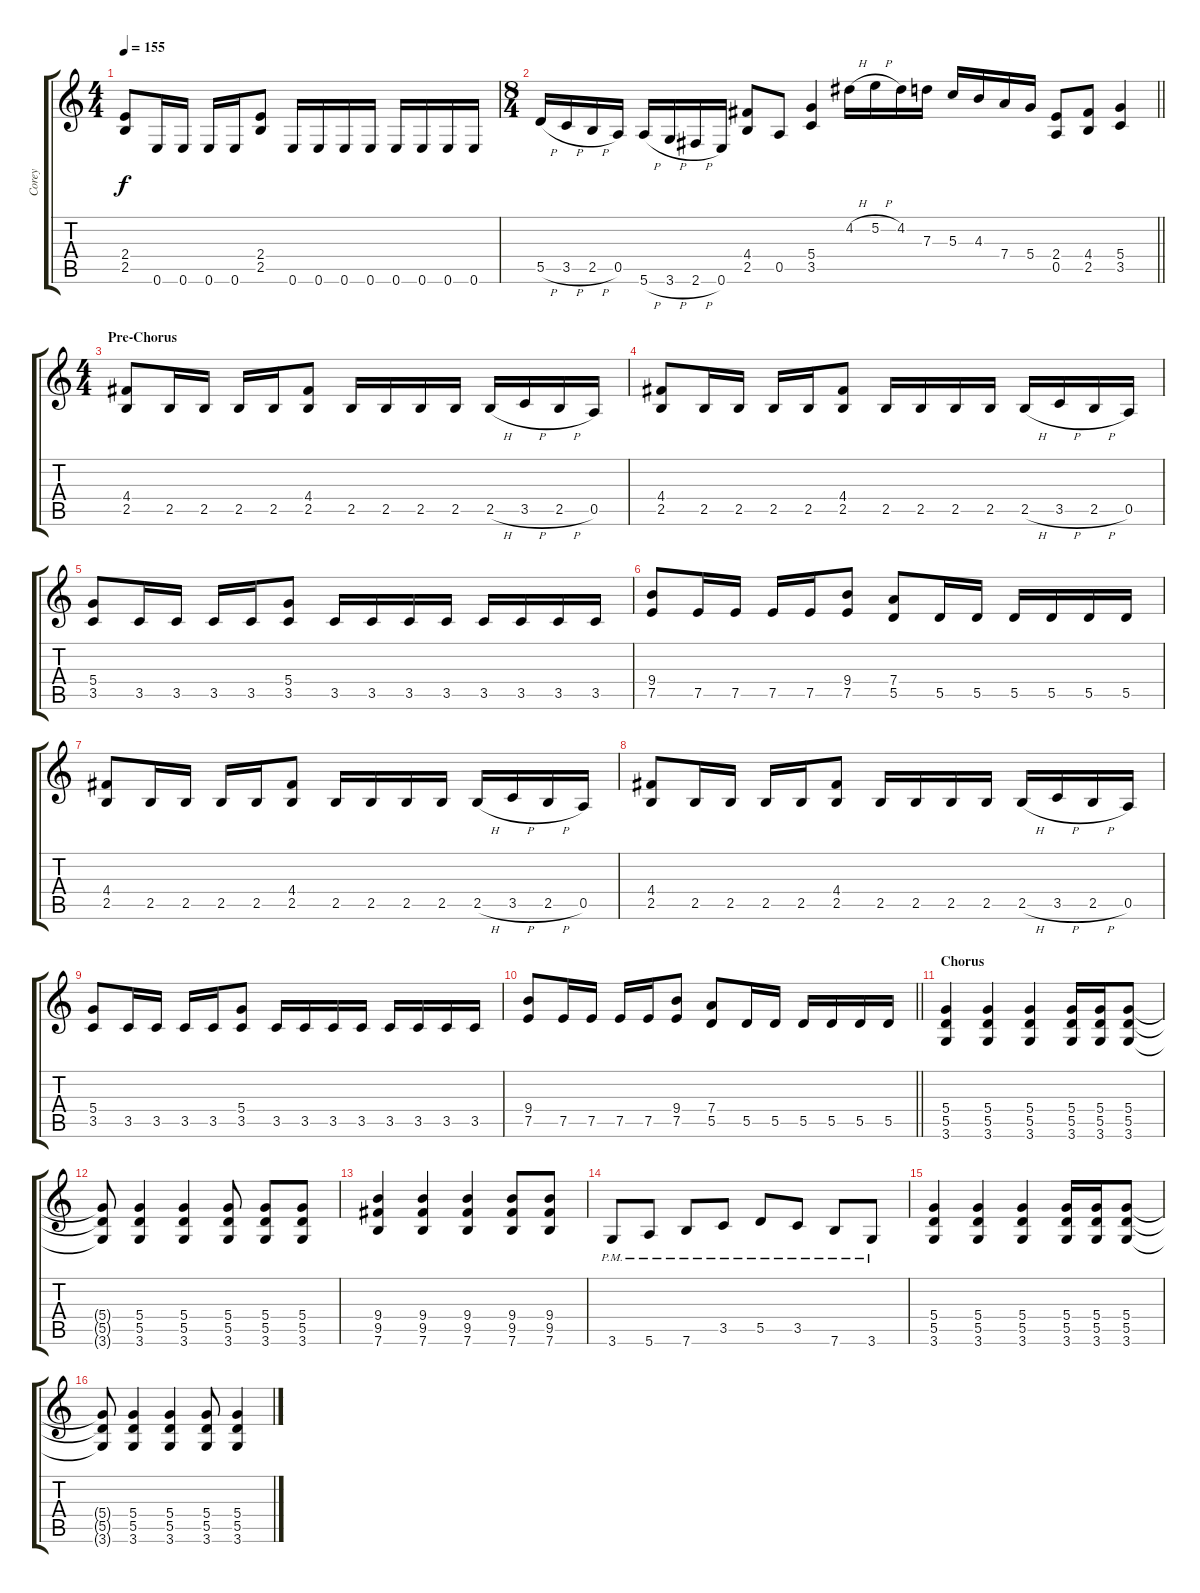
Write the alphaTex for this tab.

\track ("Corey" "Corey") {instrument distortionguitar}
\staff {score tabs}
\tuning (E4 B3 G3 D3 A2 E2) {hide}
\ts (4 4)
\tempo 155
\clef g2
\ks c
(2.4 2.5).8{dy f} 0.6.16 0.6.16 0.6.16 0.6.16 (2.4 2.5).8 0.6.16 0.6.16 0.6.16 0.6.16 0.6.16 0.6.16 0.6.16 0.6.16 |
\ts (8 4)
\barLineRight lightlight
5.5{h}.16 3.5{h}.16 2.5{h}.16 0.5.16 5.6{h}.16 3.6{h}.16 2.6{h}.16 0.6.16 (4.4 2.5).8 0.5.8 (5.4 3.5).4 4.2{h}.16 5.2{h}.16 4.2.16 7.3.16 5.3.16 4.3.16 7.4.16 5.4.16 (2.4 0.5).8 (4.4 2.5).8 (5.4 3.5).4 |
\ts (4 4)
\section ("" "Pre-Chorus")
(4.4 2.5).8 2.5.16 2.5.16 2.5.16 2.5.16 (4.4 2.5).8 2.5.16 2.5.16 2.5.16 2.5.16 2.5{h}.16 3.5{h}.16 2.5{h}.16 0.5.16 |
(4.4 2.5).8 2.5.16 2.5.16 2.5.16 2.5.16 (4.4 2.5).8 2.5.16 2.5.16 2.5.16 2.5.16 2.5{h}.16 3.5{h}.16 2.5{h}.16 0.5.16 |
(5.4 3.5).8 3.5.16 3.5.16 3.5.16 3.5.16 (5.4 3.5).8 3.5.16 3.5.16 3.5.16 3.5.16 3.5.16 3.5.16 3.5.16 3.5.16 |
(9.4 7.5).8 7.5.16 7.5.16 7.5.16 7.5.16 (9.4 7.5).8 (7.4 5.5).8 5.5.16 5.5.16 5.5.16 5.5.16 5.5.16 5.5.16 |
(4.4 2.5).8 2.5.16 2.5.16 2.5.16 2.5.16 (4.4 2.5).8 2.5.16 2.5.16 2.5.16 2.5.16 2.5{h}.16 3.5{h}.16 2.5{h}.16 0.5.16 |
(4.4 2.5).8 2.5.16 2.5.16 2.5.16 2.5.16 (4.4 2.5).8 2.5.16 2.5.16 2.5.16 2.5.16 2.5{h}.16 3.5{h}.16 2.5{h}.16 0.5.16 |
(5.4 3.5).8 3.5.16 3.5.16 3.5.16 3.5.16 (5.4 3.5).8 3.5.16 3.5.16 3.5.16 3.5.16 3.5.16 3.5.16 3.5.16 3.5.16 |
\barLineRight lightlight
(9.4 7.5).8 7.5.16 7.5.16 7.5.16 7.5.16 (9.4 7.5).8 (7.4 5.5).8 5.5.16 5.5.16 5.5.16 5.5.16 5.5.16 5.5.16 |
\section ("" "Chorus")
(5.4 5.5 3.6).4 (5.4 5.5 3.6).4 (5.4 5.5 3.6).4 (5.4 5.5 3.6).16 (5.4 5.5 3.6).16 (5.4 5.5 3.6).8 |
(5.4{t} 5.5{t} 3.6{t}).8 (5.4 5.5 3.6).4 (5.4 5.5 3.6).4 (5.4 5.5 3.6).8 (5.4 5.5 3.6).8 (5.4 5.5 3.6).8 |
(9.4 9.5 7.6).4 (9.4 9.5 7.6).4 (9.4 9.5 7.6).4 (9.4 9.5 7.6).8 (9.4 9.5 7.6).8 |
3.6{pm}.8 5.6{pm}.8 7.6{pm}.8 3.5{pm}.8 5.5{pm}.8 3.5{pm}.8 7.6{pm}.8 3.6{pm}.8 |
(5.4 5.5 3.6).4 (5.4 5.5 3.6).4 (5.4 5.5 3.6).4 (5.4 5.5 3.6).16 (5.4 5.5 3.6).16 (5.4 5.5 3.6).8 |
(5.4{t} 5.5{t} 3.6{t}).8 (5.4 5.5 3.6).4 (5.4 5.5 3.6).4 (5.4 5.5 3.6).8 (5.4 5.5 3.6).4
